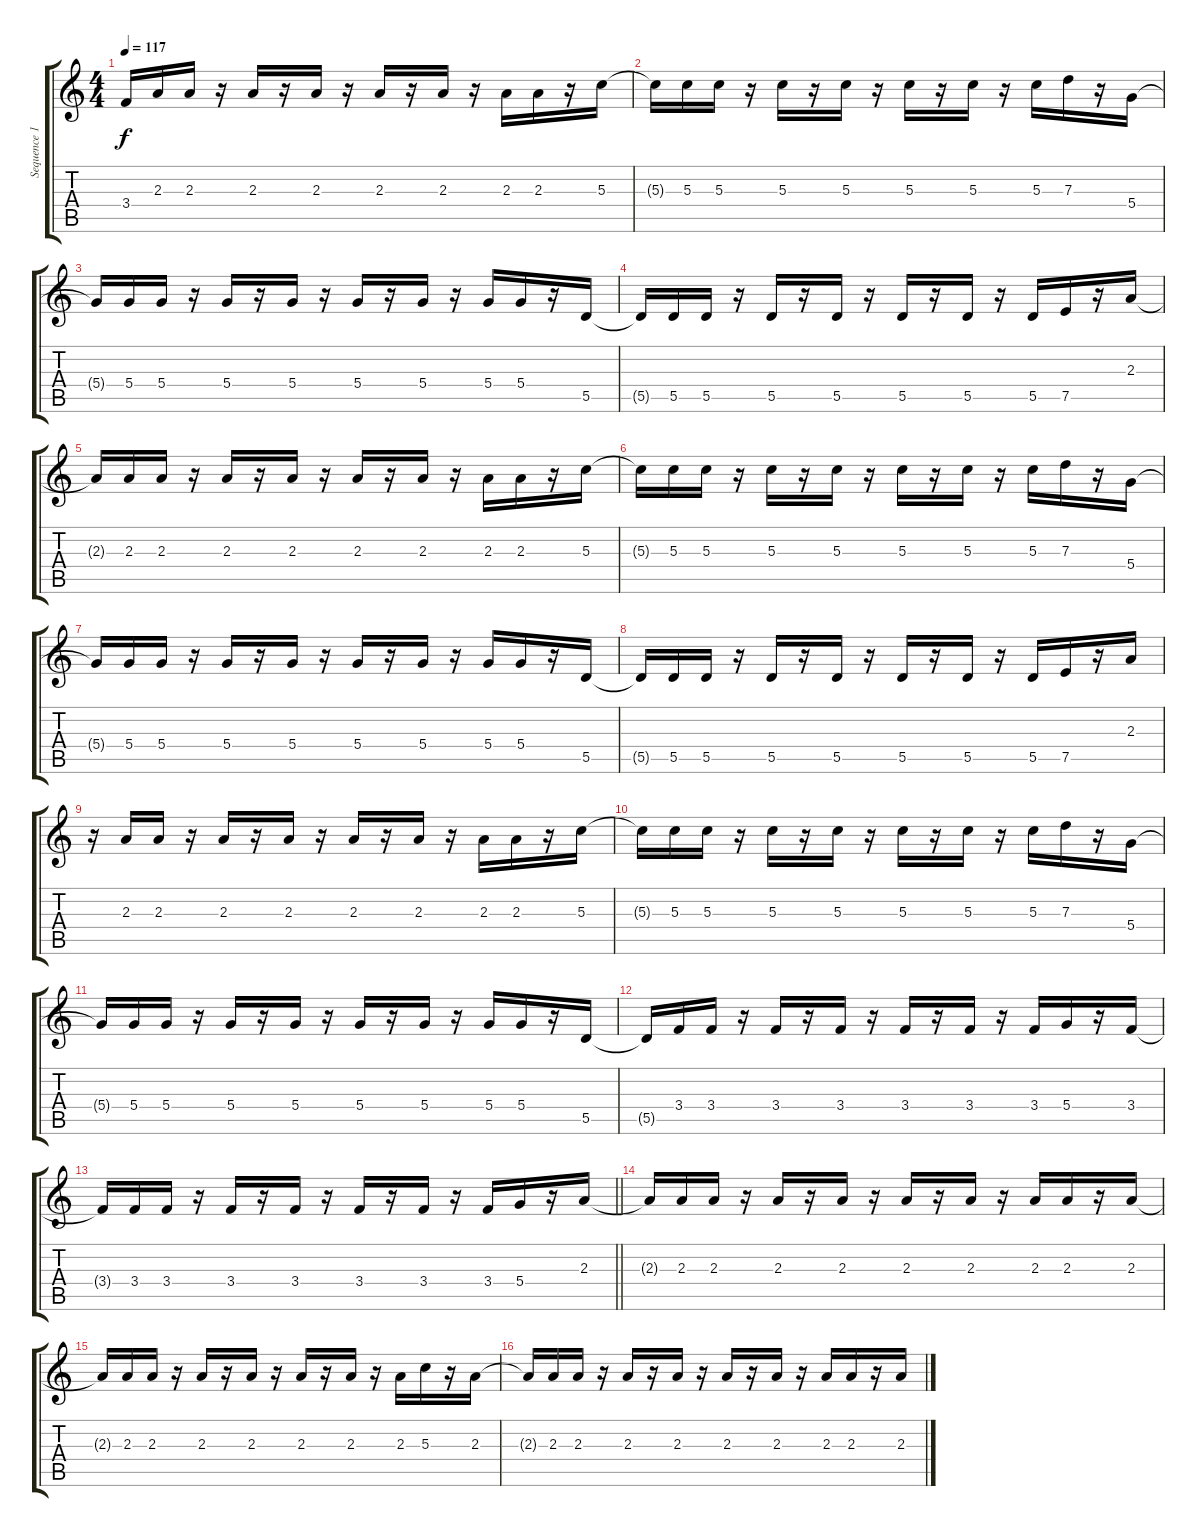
\track ("Sequence 1" "Sequence 1") {instrument electricguitarjazz}
\staff {score tabs}
\tuning (E4 B3 G3 D3 A2 E2) {hide}
\ts (4 4)
\tempo 117
\clef g2
\ks c
3.4{t}.16{dy f} 2.3.16 2.3.16 r.16 2.3.16 r.16 2.3.16 r.16 2.3.16 r.16 2.3.16 r.16 2.3.16 2.3.16 r.16 5.3.16 |
5.3{t}.16 5.3.16 5.3.16 r.16 5.3.16 r.16 5.3.16 r.16 5.3.16 r.16 5.3.16 r.16 5.3.16 7.3.16 r.16 5.4.16 |
5.4{t}.16 5.4.16 5.4.16 r.16 5.4.16 r.16 5.4.16 r.16 5.4.16 r.16 5.4.16 r.16 5.4.16 5.4.16 r.16 5.5.16 |
5.5{t}.16 5.5.16 5.5.16 r.16 5.5.16 r.16 5.5.16 r.16 5.5.16 r.16 5.5.16 r.16 5.5.16 7.5.16 r.16 2.3.16 |
2.3{t}.16 2.3.16 2.3.16 r.16 2.3.16 r.16 2.3.16 r.16 2.3.16 r.16 2.3.16 r.16 2.3.16 2.3.16 r.16 5.3.16 |
5.3{t}.16 5.3.16 5.3.16 r.16 5.3.16 r.16 5.3.16 r.16 5.3.16 r.16 5.3.16 r.16 5.3.16 7.3.16 r.16 5.4.16 |
5.4{t}.16 5.4.16 5.4.16 r.16 5.4.16 r.16 5.4.16 r.16 5.4.16 r.16 5.4.16 r.16 5.4.16 5.4.16 r.16 5.5.16 |
5.5{t}.16 5.5.16 5.5.16 r.16 5.5.16 r.16 5.5.16 r.16 5.5.16 r.16 5.5.16 r.16 5.5.16 7.5.16 r.16 2.3.16 |
r.16 2.3.16 2.3.16 r.16 2.3.16 r.16 2.3.16 r.16 2.3.16 r.16 2.3.16 r.16 2.3.16 2.3.16 r.16 5.3.16 |
5.3{t}.16 5.3.16 5.3.16 r.16 5.3.16 r.16 5.3.16 r.16 5.3.16 r.16 5.3.16 r.16 5.3.16 7.3.16 r.16 5.4.16 |
5.4{t}.16 5.4.16 5.4.16 r.16 5.4.16 r.16 5.4.16 r.16 5.4.16 r.16 5.4.16 r.16 5.4.16 5.4.16 r.16 5.5.16 |
5.5{t}.16 3.4.16 3.4.16 r.16 3.4.16 r.16 3.4.16 r.16 3.4.16 r.16 3.4.16 r.16 3.4.16 5.4.16 r.16 3.4.16 |
\barLineRight lightlight
3.4{t}.16 3.4.16 3.4.16 r.16 3.4.16 r.16 3.4.16 r.16 3.4.16 r.16 3.4.16 r.16 3.4.16 5.4.16 r.16 2.3.16 |
2.3{t}.16 2.3.16 2.3.16 r.16 2.3.16 r.16 2.3.16 r.16 2.3.16 r.16 2.3.16 r.16 2.3.16 2.3.16 r.16 2.3.16 |
2.3{t}.16 2.3.16 2.3.16 r.16 2.3.16 r.16 2.3.16 r.16 2.3.16 r.16 2.3.16 r.16 2.3.16 5.3.16 r.16 2.3.16 |
2.3{t}.16 2.3.16 2.3.16 r.16 2.3.16 r.16 2.3.16 r.16 2.3.16 r.16 2.3.16 r.16 2.3.16 2.3.16 r.16 2.3.16
